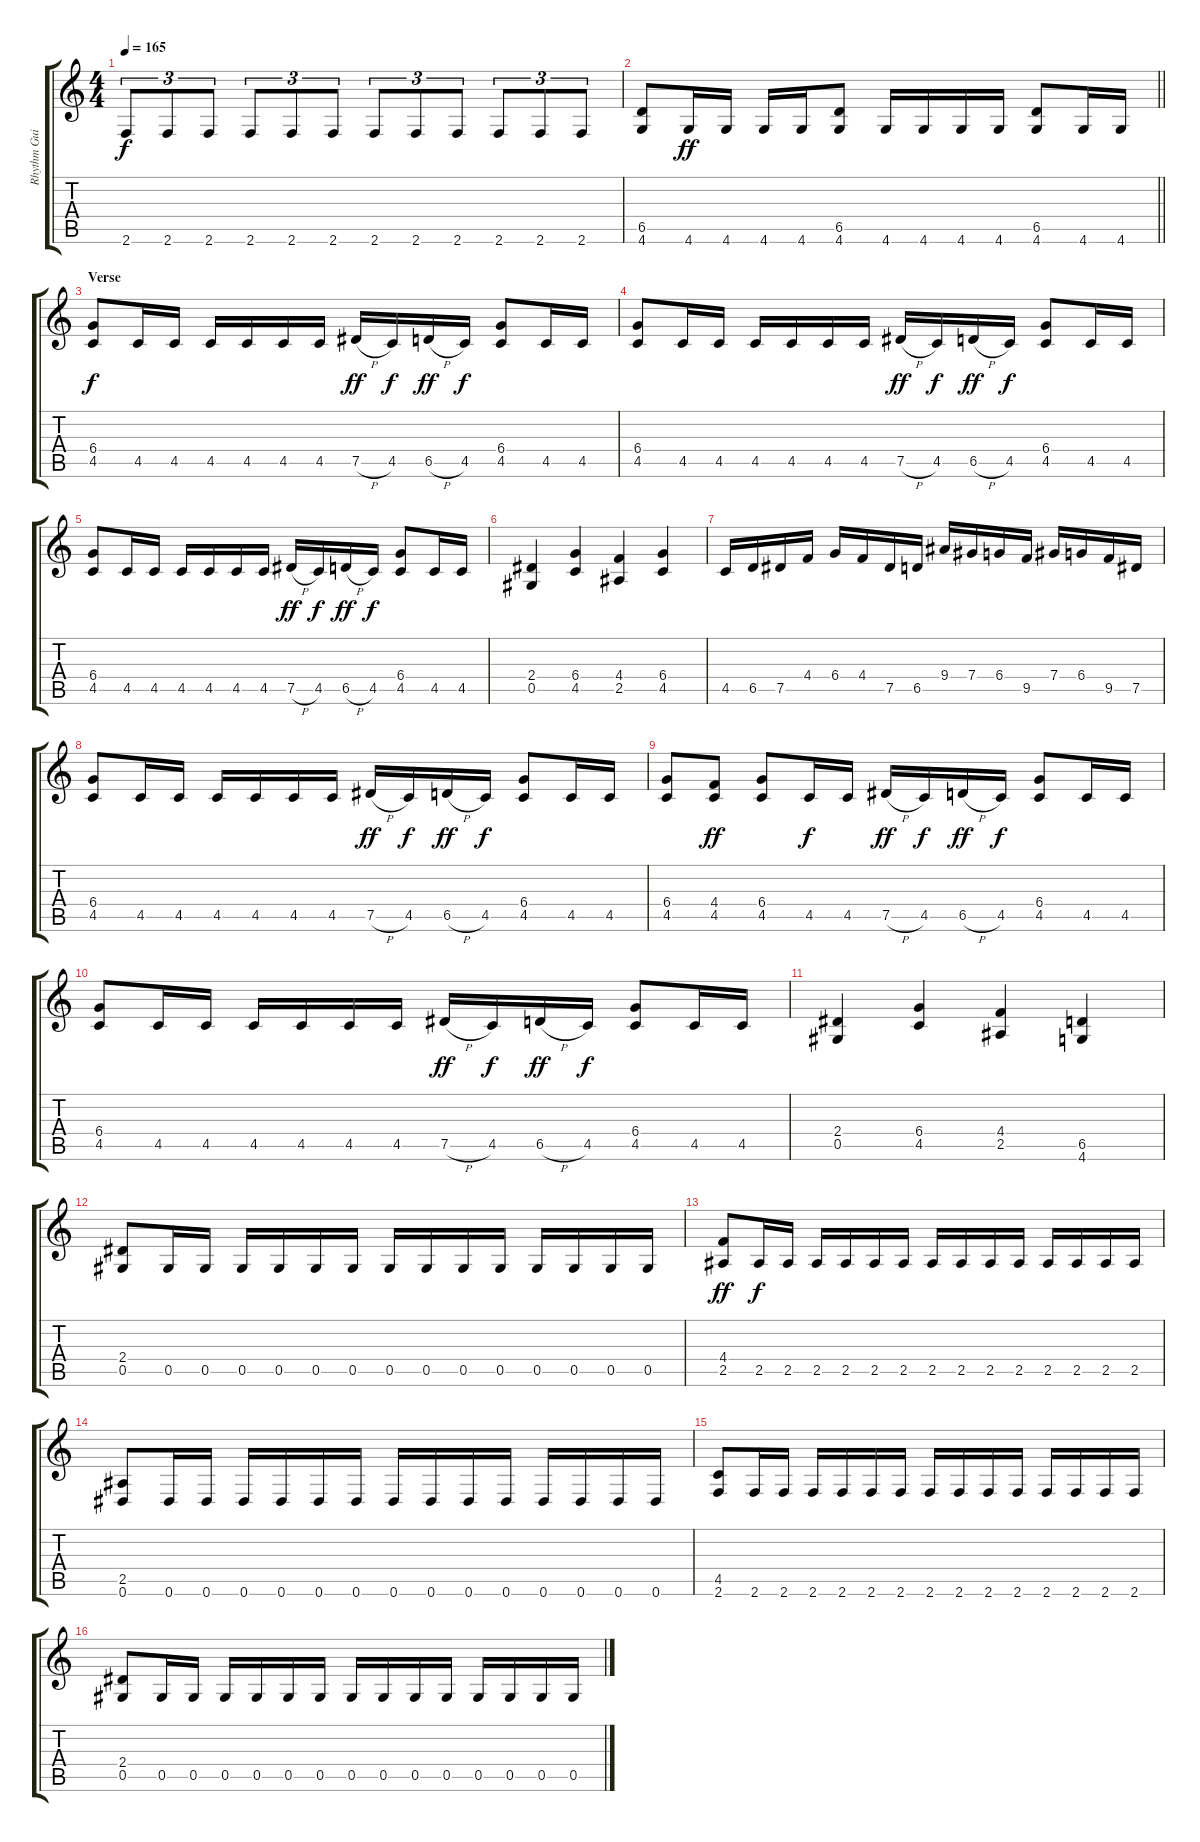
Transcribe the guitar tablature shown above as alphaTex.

\track ("Rhythm Guitar" "Rhythm Gui") {instrument distortionguitar}
\staff {score tabs}
\tuning (Eb4 Bb3 Gb3 Db3 Ab2 Eb2) {hide}
\ts (4 4)
\tempo 165
\clef g2
\ks c
2.6.8{tu (3 2) dy f} 2.6.8{tu (3 2)} 2.6.8{tu (3 2)} 2.6.8{tu (3 2)} 2.6.8{tu (3 2)} 2.6.8{tu (3 2)} 2.6.8{tu (3 2)} 2.6.8{tu (3 2)} 2.6.8{tu (3 2)} 2.6.8{tu (3 2)} 2.6.8{tu (3 2)} 2.6.8{tu (3 2)} |
\barLineRight lightlight
(6.5 4.6).8 4.6.16{dy ff} 4.6.16 4.6.16 4.6.16 (6.5 4.6).8 4.6.16 4.6.16 4.6.16 4.6.16 (6.5 4.6).8 4.6.16 4.6.16 |
\section ("" "Verse")
(6.4 4.5).8{dy f} 4.5.16 4.5.16 4.5.16 4.5.16 4.5.16 4.5.16 7.5{h}.16{dy ff} 4.5.16{dy f} 6.5{h}.16{dy ff} 4.5.16{dy f} (6.4 4.5).8 4.5.16 4.5.16 |
(6.4 4.5).8 4.5.16 4.5.16 4.5.16 4.5.16 4.5.16 4.5.16 7.5{h}.16{dy ff} 4.5.16{dy f} 6.5{h}.16{dy ff} 4.5.16{dy f} (6.4 4.5).8 4.5.16 4.5.16 |
(6.4 4.5).8 4.5.16 4.5.16 4.5.16 4.5.16 4.5.16 4.5.16 7.5{h}.16{dy ff} 4.5.16{dy f} 6.5{h}.16{dy ff} 4.5.16{dy f} (6.4 4.5).8 4.5.16 4.5.16 |
(2.4 0.5).4 (6.4 4.5).4 (4.4 2.5).4 (6.4 4.5).4 |
4.5.16 6.5.16 7.5.16 4.4.16 6.4.16 4.4.16 7.5.16 6.5.16 9.4.16 7.4.16 6.4.16 9.5.16 7.4.16 6.4.16 9.5.16 7.5.16 |
(6.4 4.5).8 4.5.16 4.5.16 4.5.16 4.5.16 4.5.16 4.5.16 7.5{h}.16{dy ff} 4.5.16{dy f} 6.5{h}.16{dy ff} 4.5.16{dy f} (6.4 4.5).8 4.5.16 4.5.16 |
(6.4 4.5).8 (4.4 4.5).8{dy ff} (6.4 4.5).8 4.5.16{dy f} 4.5.16 7.5{h}.16{dy ff} 4.5.16{dy f} 6.5{h}.16{dy ff} 4.5.16{dy f} (6.4 4.5).8 4.5.16 4.5.16 |
(6.4 4.5).8 4.5.16 4.5.16 4.5.16 4.5.16 4.5.16 4.5.16 7.5{h}.16{dy ff} 4.5.16{dy f} 6.5{h}.16{dy ff} 4.5.16{dy f} (6.4 4.5).8 4.5.16 4.5.16 |
(2.4 0.5).4 (6.4 4.5).4 (4.4 2.5).4 (6.5 4.6).4 |
(2.4 0.5).8 0.5.16 0.5.16 0.5.16 0.5.16 0.5.16 0.5.16 0.5.16 0.5.16 0.5.16 0.5.16 0.5.16 0.5.16 0.5.16 0.5.16 |
(4.4 2.5).8{dy ff} 2.5.16{dy f} 2.5.16 2.5.16 2.5.16 2.5.16 2.5.16 2.5.16 2.5.16 2.5.16 2.5.16 2.5.16 2.5.16 2.5.16 2.5.16 |
(2.5 0.6).8 0.6.16 0.6.16 0.6.16 0.6.16 0.6.16 0.6.16 0.6.16 0.6.16 0.6.16 0.6.16 0.6.16 0.6.16 0.6.16 0.6.16 |
(4.5 2.6).8 2.6.16 2.6.16 2.6.16 2.6.16 2.6.16 2.6.16 2.6.16 2.6.16 2.6.16 2.6.16 2.6.16 2.6.16 2.6.16 2.6.16 |
(2.4 0.5).8 0.5.16 0.5.16 0.5.16 0.5.16 0.5.16 0.5.16 0.5.16 0.5.16 0.5.16 0.5.16 0.5.16 0.5.16 0.5.16 0.5.16
